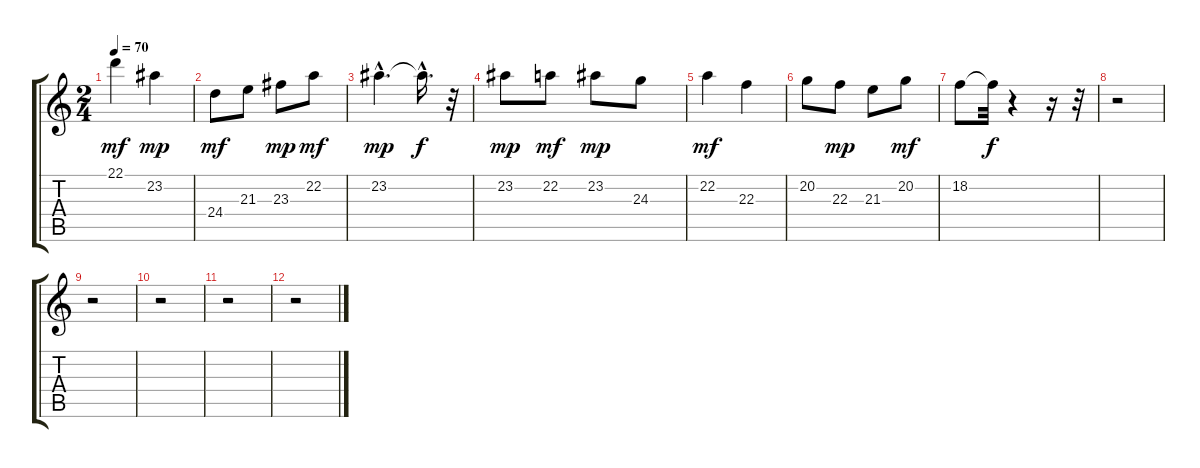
\track "" {instrument flute}
\staff {score tabs}
\tuning (E4 B3 G3 D3 A2 E2) {hide}
\ts (2 4)
\tempo 70
\clef g2
\ks c
22.1.4{dy mf} 23.2.4{dy mp} |
24.4.8{dy mf} 21.3.8 23.3.8{dy mp} 22.2.8{dy mf} |
23.2{hac}.4{d dy mp} 23.2{hac t}.16{d dy f} r.32 |
23.2.8{dy mp} 22.2.8{dy mf} 23.2.8{dy mp} 24.3.8 |
22.2.4{dy mf} 22.3.4 |
20.2.8 22.3.8{dy mp} 21.3.8 20.2.8{dy mf} |
18.2.8 18.2{t}.32{dy f} r.4 r.16 r.32 |
r.2 |
r.2 |
r.2 |
r.2 |
r.2
